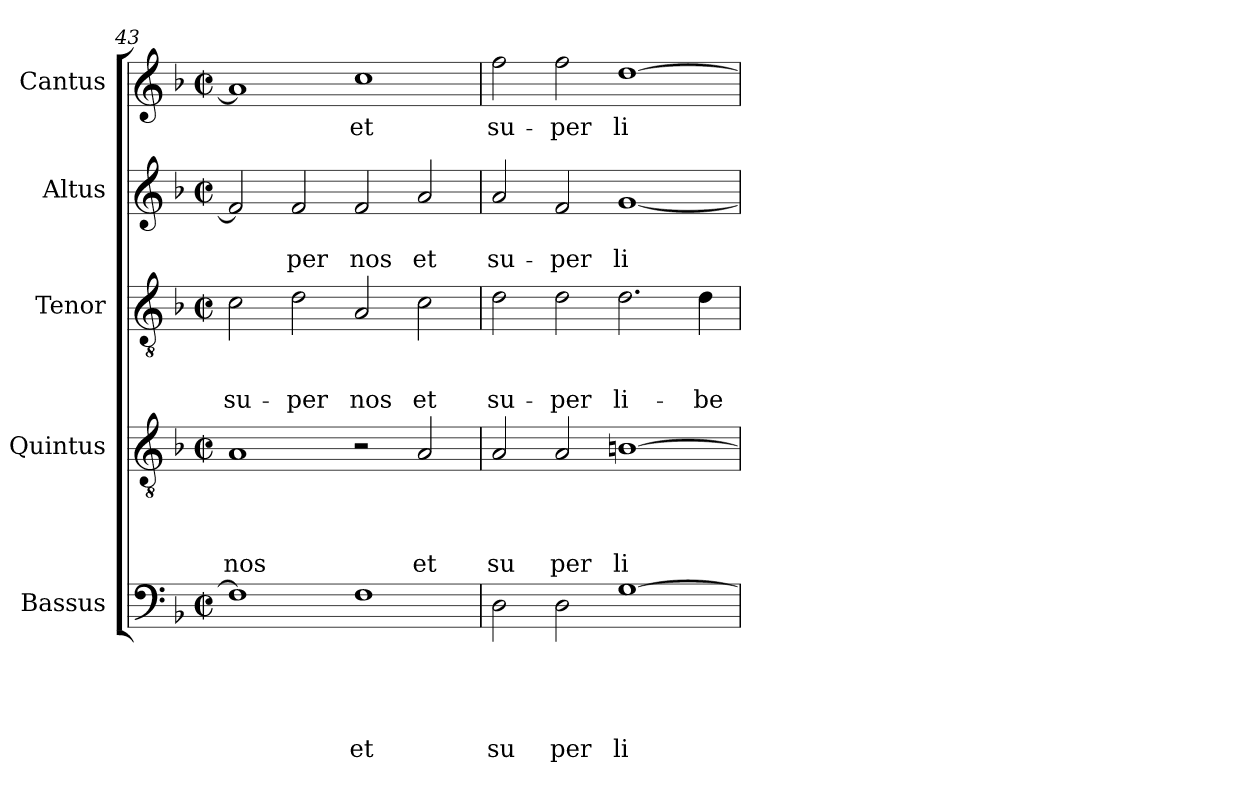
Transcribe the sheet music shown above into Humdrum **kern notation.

**kern	**text	**text	**text	**text	**text	**kern	**text	**text	**text	**text	**kern	**text	**text	**text	**kern	**text	**text	**kern	**text
*part5	*part5	*part5	*part5	*part5	*part5	*part4	*part4	*part4	*part4	*part4	*part3	*part3	*part3	*part3	*part2	*part2	*part2	*part1	*part1
*staff5	*staff5	*staff5	*staff5	*staff5	*staff5	*staff4	*staff4	*staff4	*staff4	*staff4	*staff3	*staff3	*staff3	*staff3	*staff2	*staff2	*staff2	*staff1	*staff1
*I"Bassus	*	*	*	*	*	*I"Quintus	*	*	*	*	*I"Tenor	*	*	*	*I"Altus	*	*	*I"Cantus	*
*clefF4	*	*	*	*	*	*clefGv2	*	*	*	*	*clefGv2	*	*	*	*clefG2	*	*	*clefG2	*
*k[b-]	*	*	*	*	*	*k[b-]	*	*	*	*	*k[b-]	*	*	*	*k[b-]	*	*	*k[b-]	*
*F:	*	*	*	*	*	*F:	*	*	*	*	*F:	*	*	*	*F:	*	*	*F:	*
*M2/2	*	*	*	*	*	*M2/2	*	*	*	*	*M2/2	*	*	*	*M2/2	*	*	*M2/2	*
*met(c|)	*	*	*	*	*	*met(c|)	*	*	*	*	*met(c|)	*	*	*	*met(c|)	*	*	*met(c|)	*
=43	=43	=43	=43	=43	=43	=43	=43	=43	=43	=43	=43	=43	=43	=43	=43	=43	=43	=43	=43
!	!	!	!	!	!	!	!	!	!	!LO:LY:b	!	!	!	!LO:LY:b	!	!	!	!	!
1F]	.	.	.	.	.	1A	.	.	.	nos	2c\	.	.	su-	2f/]	.	.	1a]	.
!	!	!	!	!	!	!	!	!	!	!	!	!	!	!LO:LY:b	!	!	!LO:LY:b	!	!
.	.	.	.	.	.	.	.	.	.	.	2d\	.	.	-per	2f/	.	-per	.	.
!	!	!	!	!	!LO:LY:b	!	!	!	!	!	!	!	!	!LO:LY:b	!	!	!LO:LY:b	!	!LO:LY:b
1F	.	.	.	.	et	2r	.	.	.	.	2A/	.	.	nos	2f/	.	nos	1cc	et
!	!	!	!	!	!	!	!	!	!	!LO:LY:b	!	!	!	!LO:LY:b	!	!	!LO:LY:b	!	!
.	.	.	.	.	.	2A/	.	.	.	et	2c\	.	.	et	2a/	.	et	.	.
!!LO:PB:g=z
=44	=44	=44	=44	=44	=44	=44	=44	=44	=44	=44	=44	=44	=44	=44	=44	=44	=44	=44	=44
!	!	!	!	!	!LO:LY:b	!	!	!	!	!LO:LY:b	!	!	!	!LO:LY:b	!	!	!LO:LY:b	!	!LO:LY:b
2D\	.	.	.	.	su	2A/	.	.	.	su	2d\	.	.	su-	2a/	.	su-	2ff\	su-
!	!	!	!	!	!LO:LY:b	!	!	!	!	!LO:LY:b	!	!	!	!LO:LY:b	!	!	!LO:LY:b	!	!LO:LY:b
2D\	.	.	.	.	per	2A/	.	.	.	per	2d\	.	.	-per	2f/	.	-per	2ff\	-per
!	!	!	!	!	!LO:LY:b	!	!	!	!	!LO:LY:b	!	!	!	!LO:LY:b	!	!	!LO:LY:b	!	!LO:LY:b
[>1G	.	.	.	.	li	[>1Bn	.	.	.	li	2.d\	.	.	li-	[<1g	.	li-	[>1dd	li-
!	!	!	!	!	!	!	!	!	!	!	!	!	!	!LO:LY:b	!	!	!	!	!
.	.	.	.	.	.	.	.	.	.	.	4d\	.	.	-be-	.	.	.	.	.
=	=	=	=	=	=	=	=	=	=	=	=	=	=	=	=	=	=	=	=
*-	*-	*-	*-	*-	*-	*-	*-	*-	*-	*-	*-	*-	*-	*-	*-	*-	*-	*-	*-
